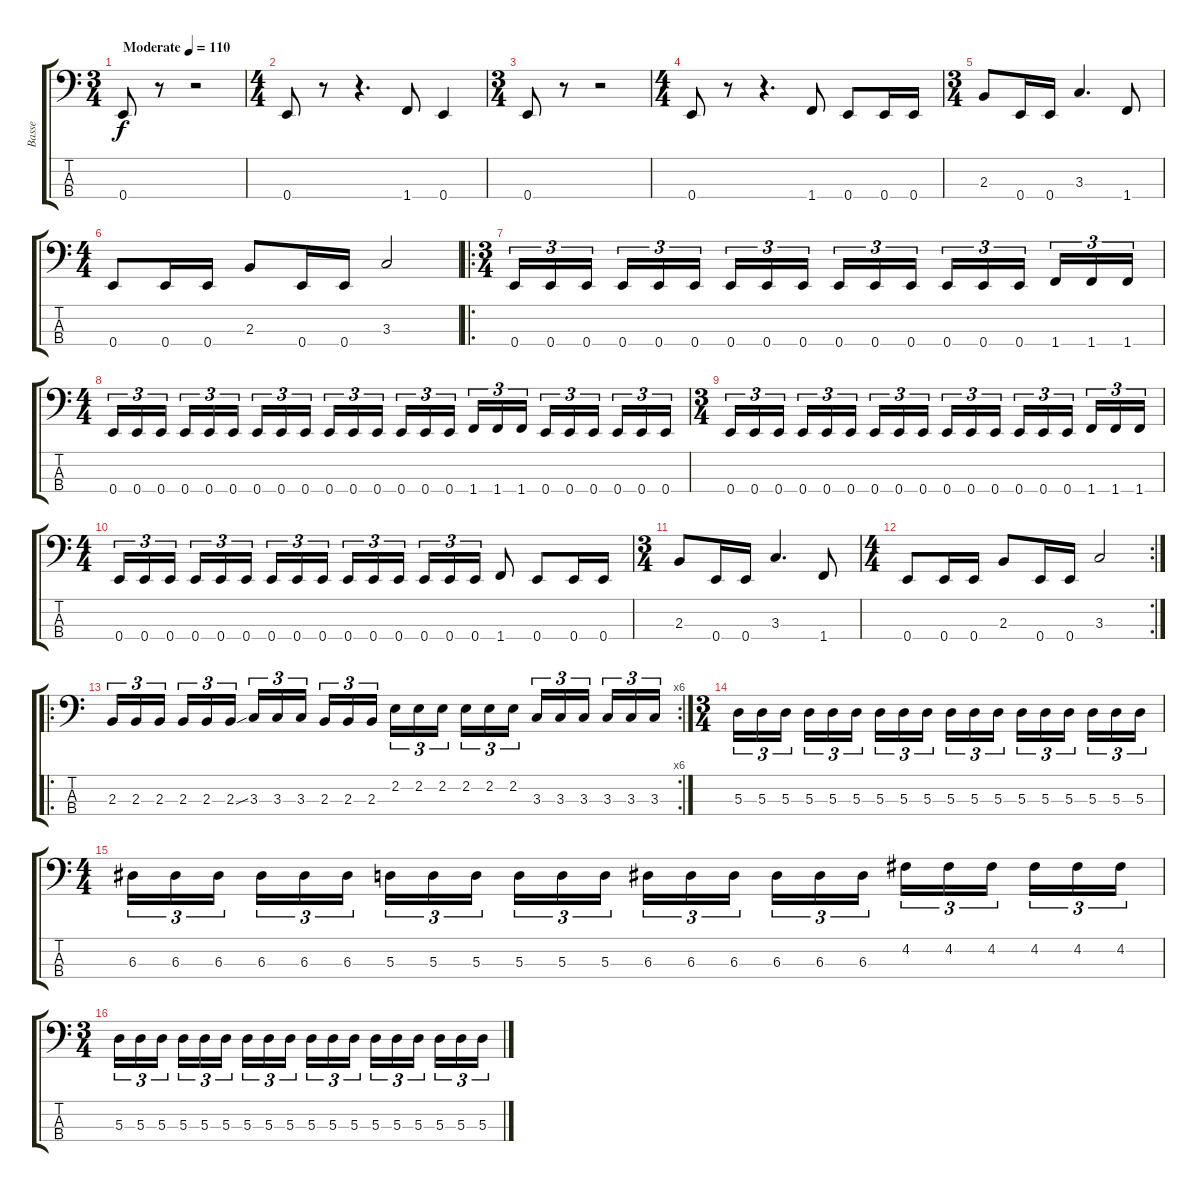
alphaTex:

\track ("Basse" "Basse") {instrument electricbassfinger}
\staff {score tabs}
\tuning (G2 D2 A1 E1) {hide}
\ts (3 4)
\tempo (110 "Moderate")
\clef f4
\ks c
0.4.8{dy f instrument electricbassfinger} r.8 r.2 |
\ts (4 4)
0.4.8 r.8 r.4{d} 1.4.8 0.4.4 |
\ts (3 4)
0.4.8 r.8 r.2 |
\ts (4 4)
0.4.8 r.8 r.4{d} 1.4.8 0.4.8 0.4.16 0.4.16 |
\ts (3 4)
2.3.8 0.4.16 0.4.16 3.3.4{d} 1.4.8 |
\ts (4 4)
0.4.8 0.4.16 0.4.16 2.3.8 0.4.16 0.4.16 3.3.2 |
\ro
\ts (3 4)
0.4.16{tu (3 2)} 0.4.16{tu (3 2)} 0.4.16{tu (3 2) beam splitsecondary} 0.4.16{tu (3 2)} 0.4.16{tu (3 2)} 0.4.16{tu (3 2)} 0.4.16{tu (3 2)} 0.4.16{tu (3 2)} 0.4.16{tu (3 2) beam splitsecondary} 0.4.16{tu (3 2)} 0.4.16{tu (3 2)} 0.4.16{tu (3 2)} 0.4.16{tu (3 2)} 0.4.16{tu (3 2)} 0.4.16{tu (3 2) beam splitsecondary} 1.4.16{tu (3 2)} 1.4.16{tu (3 2)} 1.4.16{tu (3 2)} |
\ts (4 4)
0.4.16{tu (3 2)} 0.4.16{tu (3 2)} 0.4.16{tu (3 2) beam splitsecondary} 0.4.16{tu (3 2)} 0.4.16{tu (3 2)} 0.4.16{tu (3 2)} 0.4.16{tu (3 2)} 0.4.16{tu (3 2)} 0.4.16{tu (3 2) beam splitsecondary} 0.4.16{tu (3 2)} 0.4.16{tu (3 2)} 0.4.16{tu (3 2)} 0.4.16{tu (3 2)} 0.4.16{tu (3 2)} 0.4.16{tu (3 2) beam splitsecondary} 1.4.16{tu (3 2)} 1.4.16{tu (3 2)} 1.4.16{tu (3 2)} 0.4.16{tu (3 2)} 0.4.16{tu (3 2)} 0.4.16{tu (3 2) beam splitsecondary} 0.4.16{tu (3 2)} 0.4.16{tu (3 2)} 0.4.16{tu (3 2)} |
\ts (3 4)
0.4.16{tu (3 2)} 0.4.16{tu (3 2)} 0.4.16{tu (3 2) beam splitsecondary} 0.4.16{tu (3 2)} 0.4.16{tu (3 2)} 0.4.16{tu (3 2)} 0.4.16{tu (3 2)} 0.4.16{tu (3 2)} 0.4.16{tu (3 2) beam splitsecondary} 0.4.16{tu (3 2)} 0.4.16{tu (3 2)} 0.4.16{tu (3 2)} 0.4.16{tu (3 2)} 0.4.16{tu (3 2)} 0.4.16{tu (3 2) beam splitsecondary} 1.4.16{tu (3 2)} 1.4.16{tu (3 2)} 1.4.16{tu (3 2)} |
\ts (4 4)
0.4.16{tu (3 2)} 0.4.16{tu (3 2)} 0.4.16{tu (3 2) beam splitsecondary} 0.4.16{tu (3 2)} 0.4.16{tu (3 2)} 0.4.16{tu (3 2)} 0.4.16{tu (3 2)} 0.4.16{tu (3 2)} 0.4.16{tu (3 2) beam splitsecondary} 0.4.16{tu (3 2)} 0.4.16{tu (3 2)} 0.4.16{tu (3 2)} 0.4.16{tu (3 2)} 0.4.16{tu (3 2)} 0.4.16{tu (3 2)} 1.4.8 0.4.8 0.4.16 0.4.16 |
\ts (3 4)
2.3.8 0.4.16 0.4.16 3.3.4{d} 1.4.8 |
\rc 2
\ts (4 4)
0.4.8 0.4.16 0.4.16 2.3.8 0.4.16 0.4.16 3.3.2 |
\ro
\rc 6
2.3.16{tu (3 2)} 2.3.16{tu (3 2)} 2.3.16{tu (3 2) beam splitsecondary} 2.3.16{tu (3 2)} 2.3.16{tu (3 2)} 2.3{ss}.16{tu (3 2)} 3.3.16{tu (3 2)} 3.3.16{tu (3 2)} 3.3.16{tu (3 2) beam splitsecondary} 2.3.16{tu (3 2)} 2.3.16{tu (3 2)} 2.3.16{tu (3 2)} 2.2.16{tu (3 2)} 2.2.16{tu (3 2)} 2.2.16{tu (3 2) beam splitsecondary} 2.2.16{tu (3 2)} 2.2.16{tu (3 2)} 2.2.16{tu (3 2)} 3.3.16{tu (3 2)} 3.3.16{tu (3 2)} 3.3.16{tu (3 2) beam splitsecondary} 3.3.16{tu (3 2)} 3.3.16{tu (3 2)} 3.3.16{tu (3 2)} |
\ts (3 4)
5.3.16{tu (3 2)} 5.3.16{tu (3 2)} 5.3.16{tu (3 2) beam splitsecondary} 5.3.16{tu (3 2)} 5.3.16{tu (3 2)} 5.3.16{tu (3 2)} 5.3.16{tu (3 2)} 5.3.16{tu (3 2)} 5.3.16{tu (3 2) beam splitsecondary} 5.3.16{tu (3 2)} 5.3.16{tu (3 2)} 5.3.16{tu (3 2)} 5.3.16{tu (3 2)} 5.3.16{tu (3 2)} 5.3.16{tu (3 2) beam splitsecondary} 5.3.16{tu (3 2)} 5.3.16{tu (3 2)} 5.3.16{tu (3 2)} |
\ts (4 4)
6.3.16{tu (3 2)} 6.3.16{tu (3 2)} 6.3.16{tu (3 2) beam splitsecondary} 6.3.16{tu (3 2)} 6.3.16{tu (3 2)} 6.3.16{tu (3 2)} 5.3.16{tu (3 2)} 5.3.16{tu (3 2)} 5.3.16{tu (3 2) beam splitsecondary} 5.3.16{tu (3 2)} 5.3.16{tu (3 2)} 5.3.16{tu (3 2)} 6.3.16{tu (3 2)} 6.3.16{tu (3 2)} 6.3.16{tu (3 2) beam splitsecondary} 6.3.16{tu (3 2)} 6.3.16{tu (3 2)} 6.3.16{tu (3 2)} 4.2.16{tu (3 2)} 4.2.16{tu (3 2)} 4.2.16{tu (3 2) beam splitsecondary} 4.2.16{tu (3 2)} 4.2.16{tu (3 2)} 4.2.16{tu (3 2)} |
\ts (3 4)
5.3.16{tu (3 2)} 5.3.16{tu (3 2)} 5.3.16{tu (3 2) beam splitsecondary} 5.3.16{tu (3 2)} 5.3.16{tu (3 2)} 5.3.16{tu (3 2)} 5.3.16{tu (3 2)} 5.3.16{tu (3 2)} 5.3.16{tu (3 2) beam splitsecondary} 5.3.16{tu (3 2)} 5.3.16{tu (3 2)} 5.3.16{tu (3 2)} 5.3.16{tu (3 2)} 5.3.16{tu (3 2)} 5.3.16{tu (3 2) beam splitsecondary} 5.3.16{tu (3 2)} 5.3.16{tu (3 2)} 5.3.16{tu (3 2)}
